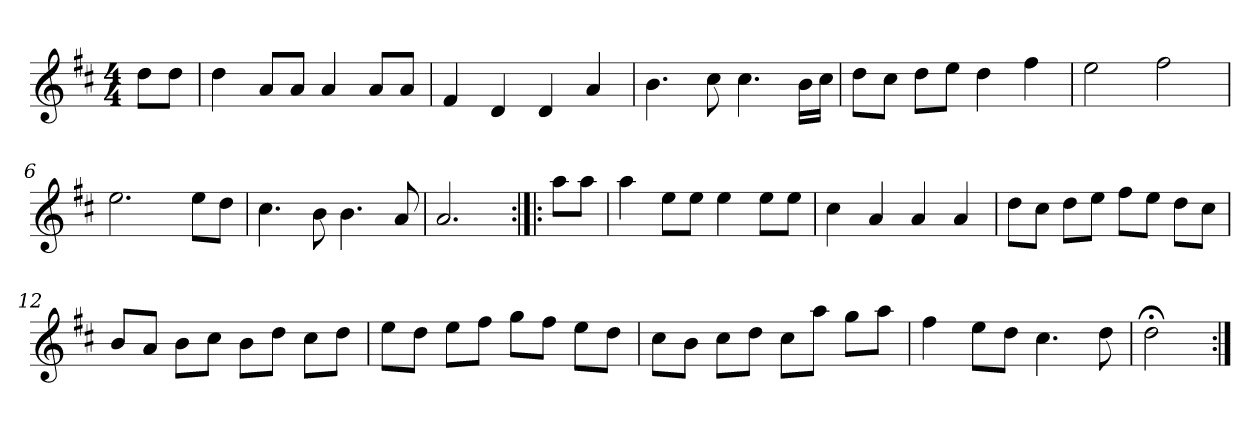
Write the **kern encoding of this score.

**kern
*part1
*staff1
*clefG2
*k[f#c#]
*D:
*M4/4
*MM120
=
8dd\L
8dd\J
=1
4dd
8a/L
8a/J
4a
8a/L
8a/J
=2
4f#
4d
4d
4a
=3
4.b
8cc#
4.cc#
16b\LL
16cc#\JJ
=4
8dd\L
8cc#\J
8dd\L
8ee\J
4dd
4ff#
=5
2ee
2ff#
=6
2.ee
8ee\L
8dd\J
=7
4.cc#
8b
4.b
8a
=8
2.a
=:|!|:
8aa\L
8aa\J
=9
4aa
8ee\L
8ee\J
4ee
8ee\L
8ee\J
=10
4cc#
4a
4a
4a
=11
8dd\L
8cc#\J
8dd\L
8ee\J
8ff#\L
8ee\J
8dd\L
8cc#\J
=12
8b/L
8a/J
8b\L
8cc#\J
8b\L
8dd\J
8cc#\L
8dd\J
=13
8ee\L
8dd\J
8ee\L
8ff#\J
8gg\L
8ff#\J
8ee\L
8dd\J
=14
8cc#\L
8b\J
8cc#\L
8dd\J
8cc#\L
8aa\J
8gg\L
8aa\J
=15
4ff#
8ee\L
8dd\J
4.cc#
8dd
=16
2dd;<
=:|!
*-
